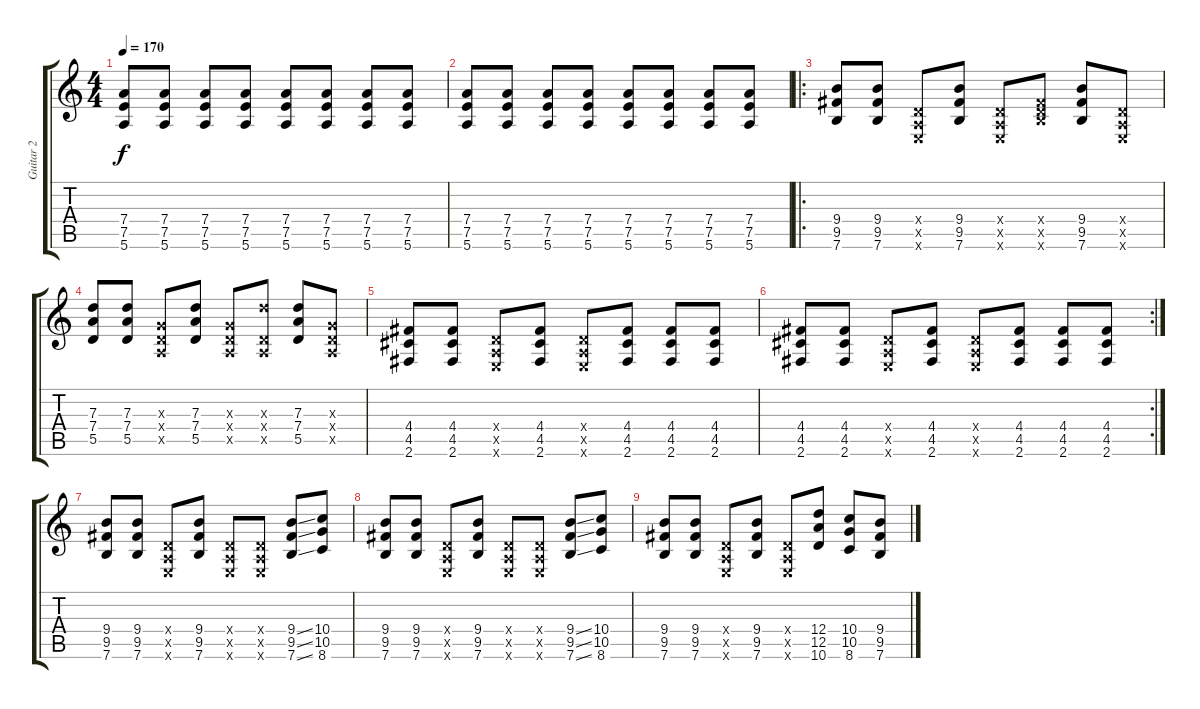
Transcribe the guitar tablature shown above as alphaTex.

\track ("Guitar 2" "Guitar 2") {instrument distortionguitar}
\staff {score tabs}
\tuning (E4 B3 G3 D3 A2 E2) {hide}
\ts (4 4)
\tempo 170
\clef g2
\ks c
(7.4 7.5 5.6).8{dy f} (7.4 7.5 5.6).8 (7.4 7.5 5.6).8 (7.4 7.5 5.6).8 (7.4 7.5 5.6).8 (7.4 7.5 5.6).8 (7.4 7.5 5.6).8 (7.4 7.5 5.6).8 |
(7.4 7.5 5.6).8 (7.4 7.5 5.6).8 (7.4 7.5 5.6).8 (7.4 7.5 5.6).8 (7.4 7.5 5.6).8 (7.4 7.5 5.6).8 (7.4 7.5 5.6).8 (7.4 7.5 5.6).8 |
\ro
(9.4 9.5 7.6).8 (9.4 9.5 7.6).8 (0.4{x} 0.5{x} 0.6{x}).8 (9.4 9.5 7.6).8 (0.4{x} 0.5{x} 0.6{x}).8 (0.4{x} 9.5{x} 7.6{x}).8 (9.4 9.5 7.6).8 (0.4{x} 0.5{x} 0.6{x}).8 |
(7.3 7.4 5.5).8 (7.3 7.4 5.5).8 (0.3{x} 0.4{x} 0.5{x}).8 (7.3 7.4 5.5).8 (0.3{x} 0.4{x} 0.5{x}).8 (7.3{x} 0.4{x} 0.5{x}).8 (7.3 7.4 5.5).8 (0.3{x} 0.4{x} 0.5{x}).8 |
(4.4 4.5 2.6).8 (4.4 4.5 2.6).8 (0.4{x} 0.5{x} 0.6{x}).8 (4.4 4.5 2.6).8 (0.4{x} 0.5{x} 0.6{x}).8 (4.4 4.5 2.6).8 (4.4 4.5 2.6).8 (4.4 4.5 2.6).8 |
\rc 2
(4.4 4.5 2.6).8 (4.4 4.5 2.6).8 (0.4{x} 0.5{x} 0.6{x}).8 (4.4 4.5 2.6).8 (0.4{x} 0.5{x} 0.6{x}).8 (4.4 4.5 2.6).8 (4.4 4.5 2.6).8 (4.4 4.5 2.6).8 |
(9.4 9.5 7.6).8 (9.4 9.5 7.6).8 (0.4{x} 0.5{x} 0.6{x}).8 (9.4 9.5 7.6).8 (0.4{x} 0.5{x} 0.6{x}).8 (0.4{x} 0.5{x} 0.6{x}).8 (9.4{ss} 9.5{ss} 7.6{ss}).8 (10.4 10.5 8.6).8 |
(9.4 9.5 7.6).8 (9.4 9.5 7.6).8 (0.4{x} 0.5{x} 0.6{x}).8 (9.4 9.5 7.6).8 (0.4{x} 0.5{x} 0.6{x}).8 (0.4{x} 0.5{x} 0.6{x}).8 (9.4{ss} 9.5{ss} 7.6{ss}).8 (10.4 10.5 8.6).8 |
(9.4 9.5 7.6).8 (9.4 9.5 7.6).8 (0.4{x} 0.5{x} 0.6{x}).8 (9.4 9.5 7.6).8 (0.4{x} 0.5{x} 0.6{x}).8 (12.4 12.5 10.6).8 (10.4 10.5 8.6).8 (9.4 9.5 7.6).8
